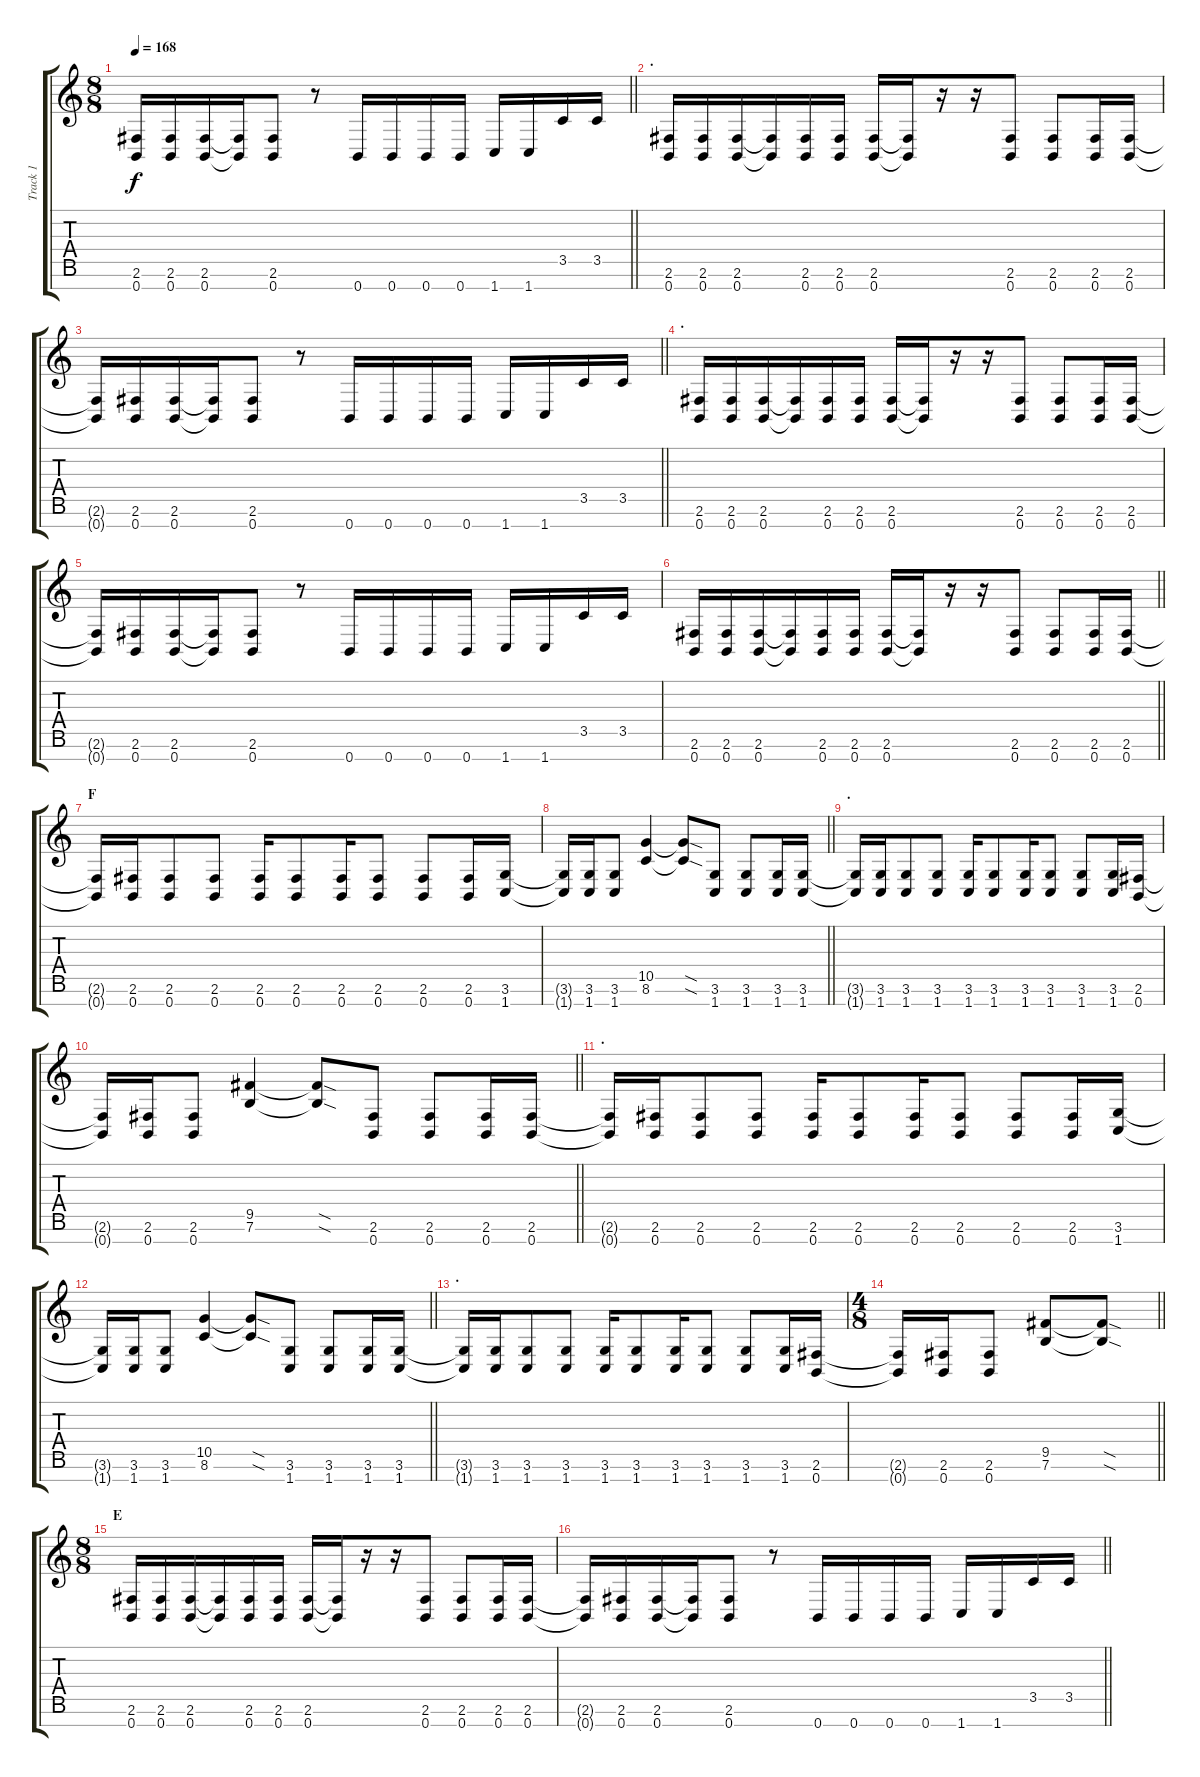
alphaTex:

\track ("Track 1" "Track 1") {instrument acousticguitarsteel}
\staff {score tabs}
\tuning (E4 B3 G3 D3 A2 E2 B1) {hide}
\ts (8 8)
\tempo 168
\clef g2
\barLineRight lightlight
\ks c
(2.6{t} 0.7{t}).16{dy f} (2.6 0.7).16 (2.6 0.7).16 (2.6{t} 0.7{t}).16 (2.6 0.7).8 r.8 0.7.16 0.7.16 0.7.16 0.7.16 1.7.16 1.7.16 3.5.16 3.5.16 |
\section ("" ".")
(2.6 0.7).16 (2.6 0.7).16 (2.6 0.7).16 (2.6{t} 0.7{t}).16 (2.6 0.7).16 (2.6 0.7).16 (2.6 0.7).16 (2.6{t} 0.7{t}).16 r.16 r.16 (2.6 0.7).8 (2.6 0.7).8 (2.6 0.7).16 (2.6 0.7).16 |
\barLineRight lightlight
(2.6{t} 0.7{t}).16 (2.6 0.7).16 (2.6 0.7).16 (2.6{t} 0.7{t}).16 (2.6 0.7).8 r.8 0.7.16 0.7.16 0.7.16 0.7.16 1.7.16 1.7.16 3.5.16 3.5.16 |
\section ("" ".")
(2.6 0.7).16 (2.6 0.7).16 (2.6 0.7).16 (2.6{t} 0.7{t}).16 (2.6 0.7).16 (2.6 0.7).16 (2.6 0.7).16 (2.6{t} 0.7{t}).16 r.16 r.16 (2.6 0.7).8 (2.6 0.7).8 (2.6 0.7).16 (2.6 0.7).16 |
(2.6{t} 0.7{t}).16 (2.6 0.7).16 (2.6 0.7).16 (2.6{t} 0.7{t}).16 (2.6 0.7).8 r.8 0.7.16 0.7.16 0.7.16 0.7.16 1.7.16 1.7.16 3.5.16 3.5.16 |
\barLineRight lightlight
(2.6 0.7).16 (2.6 0.7).16 (2.6 0.7).16 (2.6{t} 0.7{t}).16 (2.6 0.7).16 (2.6 0.7).16 (2.6 0.7).16 (2.6{t} 0.7{t}).16 r.16 r.16 (2.6 0.7).8 (2.6 0.7).8 (2.6 0.7).16 (2.6 0.7).16 |
\section ("" "F")
(2.6{t} 0.7{t}).16 (2.6 0.7).16 (2.6 0.7).8 (2.6 0.7).8 (2.6 0.7).16 (2.6 0.7).8 (2.6 0.7).16 (2.6 0.7).8 (2.6 0.7).8 (2.6 0.7).16 (3.6 1.7).16 |
\barLineRight lightlight
(3.6{t} 1.7{t}).16 (3.6 1.7).16 (3.6 1.7).8 (10.5 8.6).4 (10.5{sod t} 8.6{sod t}).8 (3.6 1.7).8 (3.6 1.7).8 (3.6 1.7).16 (3.6 1.7).16 |
\section ("" ".")
(3.6{t} 1.7{t}).16 (3.6 1.7).16 (3.6 1.7).8 (3.6 1.7).8 (3.6 1.7).16 (3.6 1.7).8 (3.6 1.7).16 (3.6 1.7).8 (3.6 1.7).8 (3.6 1.7).16 (2.6 0.7).16 |
\barLineRight lightlight
(2.6{t} 0.7{t}).16 (2.6 0.7).16 (2.6 0.7).8 (9.5 7.6).4 (9.5{sod t} 7.6{sod t}).8 (2.6 0.7).8 (2.6 0.7).8 (2.6 0.7).16 (2.6 0.7).16 |
\section ("" ".")
(2.6{t} 0.7{t}).16 (2.6 0.7).16 (2.6 0.7).8 (2.6 0.7).8 (2.6 0.7).16 (2.6 0.7).8 (2.6 0.7).16 (2.6 0.7).8 (2.6 0.7).8 (2.6 0.7).16 (3.6 1.7).16 |
\barLineRight lightlight
(3.6{t} 1.7{t}).16 (3.6 1.7).16 (3.6 1.7).8 (10.5 8.6).4 (10.5{sod t} 8.6{sod t}).8 (3.6 1.7).8 (3.6 1.7).8 (3.6 1.7).16 (3.6 1.7).16 |
\section ("" ".")
(3.6{t} 1.7{t}).16 (3.6 1.7).16 (3.6 1.7).8 (3.6 1.7).8 (3.6 1.7).16 (3.6 1.7).8 (3.6 1.7).16 (3.6 1.7).8 (3.6 1.7).8 (3.6 1.7).16 (2.6 0.7).16 |
\ts (4 8)
\barLineRight lightlight
(2.6{t} 0.7{t}).16 (2.6 0.7).16 (2.6 0.7).8 (9.5 7.6).8 (9.5{sod t} 7.6{sod t}).8 |
\ts (8 8)
\section ("" "E")
(2.6 0.7).16 (2.6 0.7).16 (2.6 0.7).16 (2.6{t} 0.7{t}).16 (2.6 0.7).16 (2.6 0.7).16 (2.6 0.7).16 (2.6{t} 0.7{t}).16 r.16 r.16 (2.6 0.7).8 (2.6 0.7).8 (2.6 0.7).16 (2.6 0.7).16 |
\barLineRight lightlight
(2.6{t} 0.7{t}).16 (2.6 0.7).16 (2.6 0.7).16 (2.6{t} 0.7{t}).16 (2.6 0.7).8 r.8 0.7.16 0.7.16 0.7.16 0.7.16 1.7.16 1.7.16 3.5.16 3.5.16
